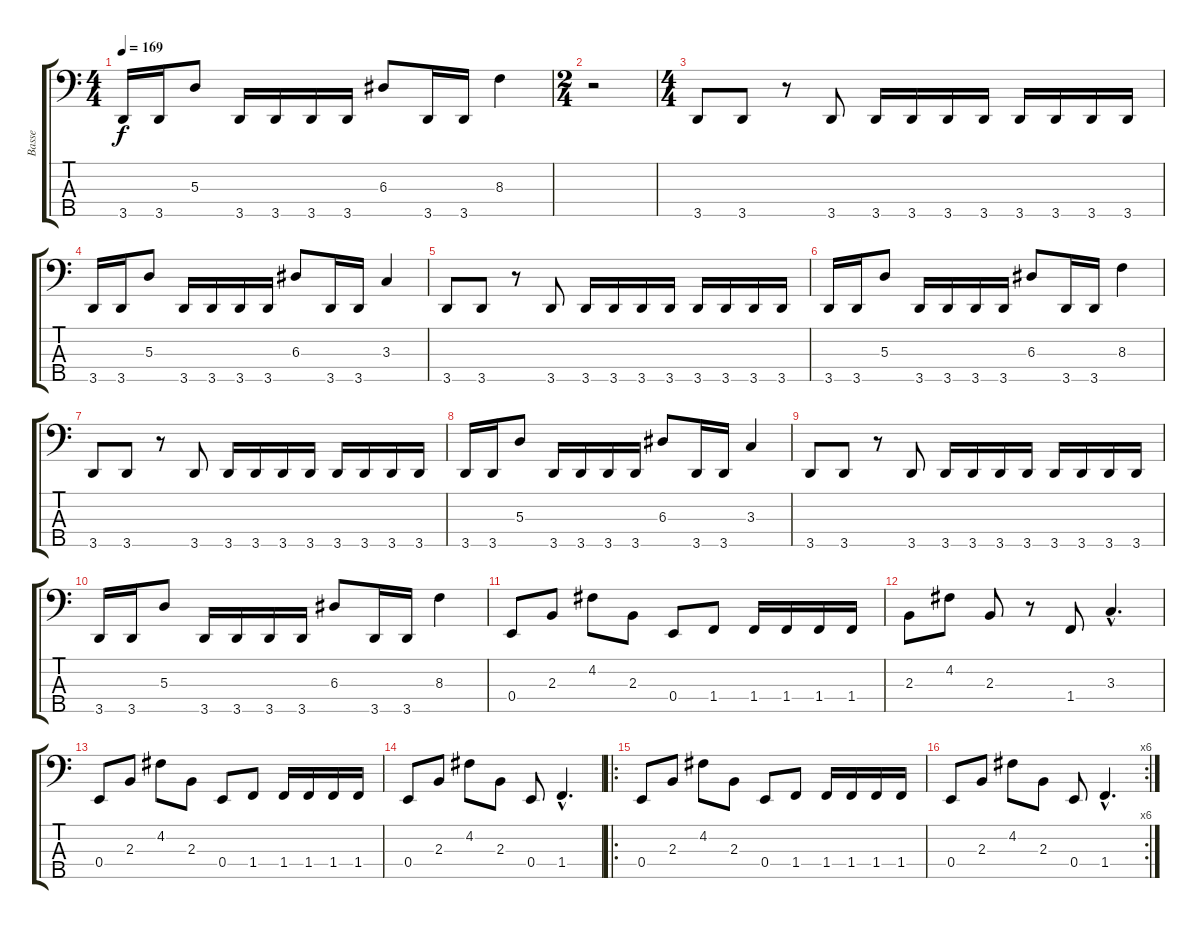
\track ("Basse" "Basse") {instrument electricbassfinger}
\staff {score tabs}
\tuning (G2 D2 A1 E1 B0) {hide}
\ts (4 4)
\tempo 169
\clef f4
\ks c
3.5.16{dy f} 3.5.16 5.3.8 3.5.16 3.5.16 3.5.16 3.5.16 6.3.8 3.5.16 3.5.16 8.3.4 |
\ts (2 4)
r.2 |
\ts (4 4)
3.5.8 3.5.8 r.8 3.5.8 3.5.16 3.5.16 3.5.16 3.5.16 3.5.16 3.5.16 3.5.16 3.5.16 |
3.5.16 3.5.16 5.3.8 3.5.16 3.5.16 3.5.16 3.5.16 6.3.8 3.5.16 3.5.16 3.3.4 |
3.5.8 3.5.8 r.8 3.5.8 3.5.16 3.5.16 3.5.16 3.5.16 3.5.16 3.5.16 3.5.16 3.5.16 |
3.5.16 3.5.16 5.3.8 3.5.16 3.5.16 3.5.16 3.5.16 6.3.8 3.5.16 3.5.16 8.3.4 |
3.5.8 3.5.8 r.8 3.5.8 3.5.16 3.5.16 3.5.16 3.5.16 3.5.16 3.5.16 3.5.16 3.5.16 |
3.5.16 3.5.16 5.3.8 3.5.16 3.5.16 3.5.16 3.5.16 6.3.8 3.5.16 3.5.16 3.3.4 |
3.5.8 3.5.8 r.8 3.5.8 3.5.16 3.5.16 3.5.16 3.5.16 3.5.16 3.5.16 3.5.16 3.5.16 |
3.5.16 3.5.16 5.3.8 3.5.16 3.5.16 3.5.16 3.5.16 6.3.8 3.5.16 3.5.16 8.3.4 |
0.4.8 2.3.8 4.2.8 2.3.8 0.4.8 1.4.8 1.4.16 1.4.16 1.4.16 1.4.16 |
2.3.8 4.2.8 2.3.8 r.8 1.4.8 3.3{hac}.4{d} |
0.4.8 2.3.8 4.2.8 2.3.8 0.4.8 1.4.8 1.4.16 1.4.16 1.4.16 1.4.16 |
0.4.8 2.3.8 4.2.8 2.3.8 0.4.8 1.4{hac}.4{d} |
\ro
0.4.8 2.3.8 4.2.8 2.3.8 0.4.8 1.4.8 1.4.16 1.4.16 1.4.16 1.4.16 |
\rc 6
0.4.8 2.3.8 4.2.8 2.3.8 0.4.8 1.4{hac}.4{d}
